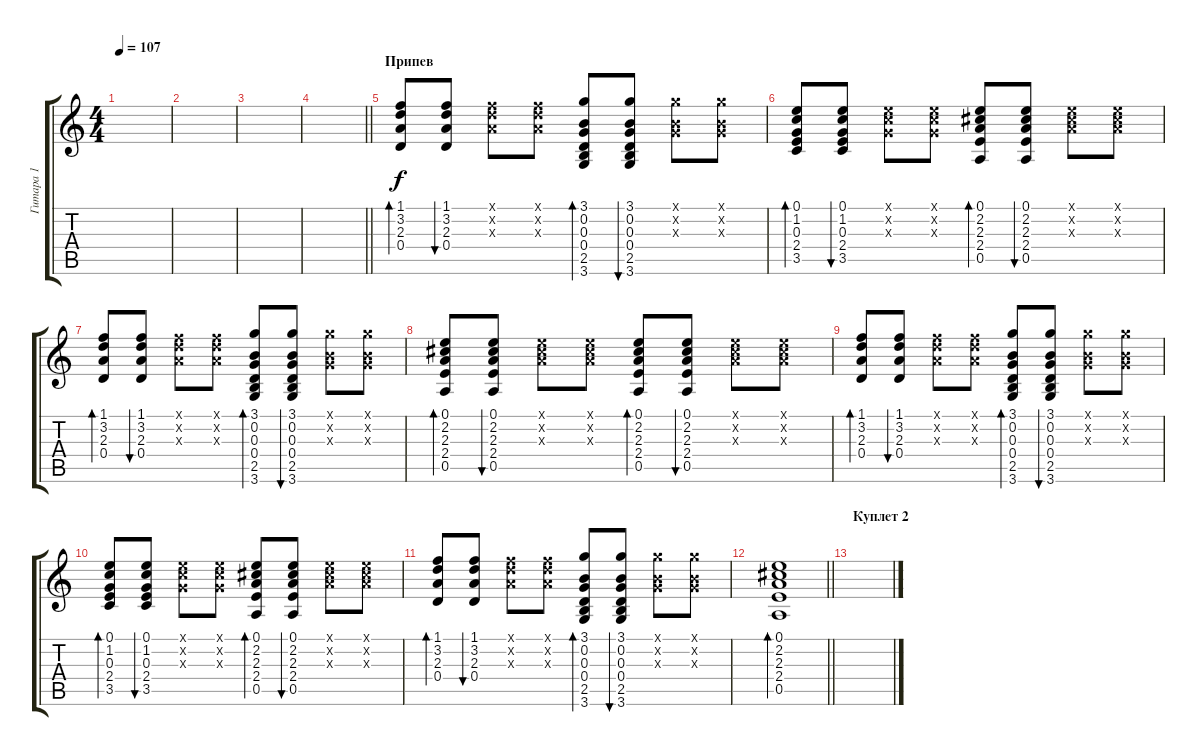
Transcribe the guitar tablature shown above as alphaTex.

\track ("Гитара 1" "Гитара 1") {instrument acousticguitarsteel}
\staff {score tabs}
\tuning (E4 B3 G3 D3 A2 E2) {hide}
\ts (4 4)
\tempo 107
\clef g2
\ks c
|
|
|
\barLineRight lightlight
|
\section ("" "Припев")
(1.1 3.2 2.3 0.4).8{bd 120} (1.1 3.2 2.3 0.4).8{bu 120} (1.1{x} 3.2{x} 2.3{x}).8 (1.1{x} 3.2{x} 2.3{x}).8 (3.1 0.2 0.3 0.4 2.5 3.6).8{bd 120} (3.1 0.2 0.3 0.4 2.5 3.6).8{bu 120} (3.1{x} 0.2{x} 0.3{x}).8 (3.1{x} 0.2{x} 0.3{x}).8 |
(0.1 1.2 0.3 2.4 3.5).8{bd 120} (0.1 1.2 0.3 2.4 3.5).8{bu 120} (0.1{x} 1.2{x} 0.3{x}).8 (0.1{x} 1.2{x} 0.3{x}).8 (0.1 2.2 2.3 2.4 0.5).8{bd 120} (0.1 2.2 2.3 2.4 0.5).8{bu 120} (0.1{x} 2.2{x} 2.3{x}).8 (0.1{x} 2.2{x} 2.3{x}).8 |
(1.1 3.2 2.3 0.4).8{bd 120} (1.1 3.2 2.3 0.4).8{bu 120} (1.1{x} 3.2{x} 2.3{x}).8 (1.1{x} 3.2{x} 2.3{x}).8 (3.1 0.2 0.3 0.4 2.5 3.6).8{bd 120} (3.1 0.2 0.3 0.4 2.5 3.6).8{bu 120} (3.1{x} 0.2{x} 0.3{x}).8 (3.1{x} 0.2{x} 0.3{x}).8 |
(0.1 2.2 2.3 2.4 0.5).8{bd 120} (0.1 2.2 2.3 2.4 0.5).8{bu 120} (0.1{x} 2.2{x} 2.3{x}).8 (0.1{x} 2.2{x} 2.3{x}).8 (0.1 2.2 2.3 2.4 0.5).8{bd 120} (0.1 2.2 2.3 2.4 0.5).8{bu 120} (0.1{x} 2.2{x} 2.3{x}).8 (0.1{x} 2.2{x} 2.3{x}).8 |
(1.1 3.2 2.3 0.4).8{bd 120} (1.1 3.2 2.3 0.4).8{bu 120} (1.1{x} 3.2{x} 2.3{x}).8 (1.1{x} 3.2{x} 2.3{x}).8 (3.1 0.2 0.3 0.4 2.5 3.6).8{bd 120} (3.1 0.2 0.3 0.4 2.5 3.6).8{bu 120} (3.1{x} 0.2{x} 0.3{x}).8 (3.1{x} 0.2{x} 0.3{x}).8 |
(0.1 1.2 0.3 2.4 3.5).8{bd 120} (0.1 1.2 0.3 2.4 3.5).8{bu 120} (0.1{x} 1.2{x} 0.3{x}).8 (0.1{x} 1.2{x} 0.3{x}).8 (0.1 2.2 2.3 2.4 0.5).8{bd 120} (0.1 2.2 2.3 2.4 0.5).8{bu 120} (0.1{x} 2.2{x} 2.3{x}).8 (0.1{x} 2.2{x} 2.3{x}).8 |
(1.1 3.2 2.3 0.4).8{bd 120} (1.1 3.2 2.3 0.4).8{bu 120} (1.1{x} 3.2{x} 2.3{x}).8 (1.1{x} 3.2{x} 2.3{x}).8 (3.1 0.2 0.3 0.4 2.5 3.6).8{bd 120} (3.1 0.2 0.3 0.4 2.5 3.6).8{bu 120} (3.1{x} 0.2{x} 0.3{x}).8 (3.1{x} 0.2{x} 0.3{x}).8 |
\barLineRight lightlight
(0.1 2.2 2.3 2.4 0.5).1{bd 120} |
\section ("" "Куплет 2")
